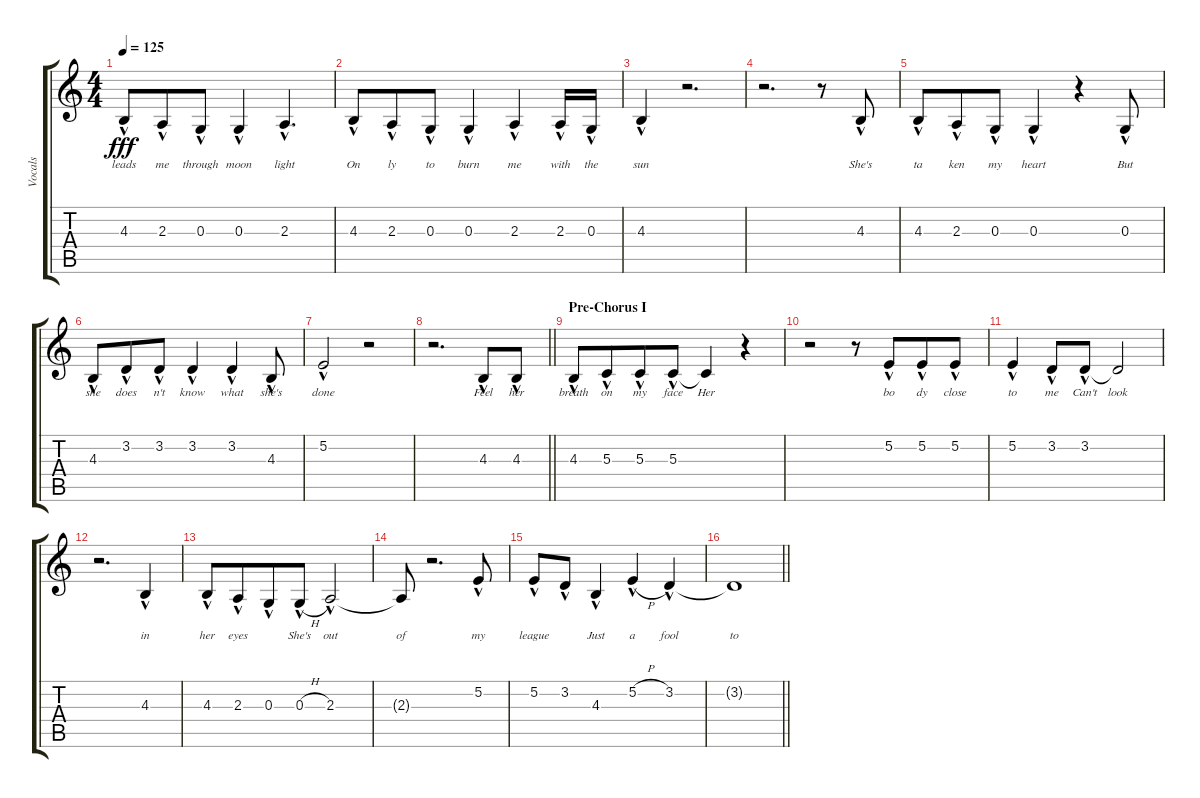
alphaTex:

\track ("Vocals" "Vocals") {instrument lead2sawtooth}
\staff {score tabs}
\tuning (E4 B3 G3 D3 A2 E2) {hide}
\ts (4 4)
\tempo 125
\clef g2
\ks c
4.3{hac}.8{lyrics (0 "leads") lyrics (1 "") lyrics (2 "") lyrics (3 "") lyrics (4 "") dy fff} 2.3{hac}.8{lyrics (0 "me") lyrics (1 "") lyrics (2 "") lyrics (3 "") lyrics (4 "") beam merge} 0.3{hac}.8{lyrics (0 "through") lyrics (1 "") lyrics (2 "") lyrics (3 "") lyrics (4 "")} 0.3{hac}.4{lyrics (0 "moon") lyrics (1 "") lyrics (2 "") lyrics (3 "") lyrics (4 "")} 2.3{hac}.4{d lyrics (0 "light") lyrics (1 "") lyrics (2 "") lyrics (3 "") lyrics (4 "")} |
4.3{hac}.8{lyrics (0 "On") lyrics (1 "") lyrics (2 "") lyrics (3 "") lyrics (4 "")} 2.3{hac}.8{lyrics (0 "ly") lyrics (1 "") lyrics (2 "") lyrics (3 "") lyrics (4 "") beam merge} 0.3{hac}.8{lyrics (0 "to") lyrics (1 "") lyrics (2 "") lyrics (3 "") lyrics (4 "")} 0.3{hac}.4{lyrics (0 "burn") lyrics (1 "") lyrics (2 "") lyrics (3 "") lyrics (4 "")} 2.3{hac}.4{lyrics (0 "me") lyrics (1 "") lyrics (2 "") lyrics (3 "") lyrics (4 "")} 2.3{hac}.16{lyrics (0 "with") lyrics (1 "") lyrics (2 "") lyrics (3 "") lyrics (4 "")} 0.3{hac}.16{lyrics (0 "the") lyrics (1 "") lyrics (2 "") lyrics (3 "") lyrics (4 "")} |
4.3{hac}.4{lyrics (0 "sun") lyrics (1 "") lyrics (2 "") lyrics (3 "") lyrics (4 "")} r.2{d} |
r.2{d} r.8 4.3{hac}.8{lyrics (0 "She's") lyrics (1 "") lyrics (2 "") lyrics (3 "") lyrics (4 "")} |
4.3{hac}.8{lyrics (0 "ta") lyrics (1 "") lyrics (2 "") lyrics (3 "") lyrics (4 "")} 2.3{hac}.8{lyrics (0 "ken") lyrics (1 "") lyrics (2 "") lyrics (3 "") lyrics (4 "") beam merge} 0.3{hac}.8{lyrics (0 "my") lyrics (1 "") lyrics (2 "") lyrics (3 "") lyrics (4 "")} 0.3{hac}.4{lyrics (0 "heart") lyrics (1 "") lyrics (2 "") lyrics (3 "") lyrics (4 "")} r.4 0.3{hac}.8{lyrics (0 "But") lyrics (1 "") lyrics (2 "") lyrics (3 "") lyrics (4 "")} |
4.3{hac}.8{lyrics (0 "she") lyrics (1 "") lyrics (2 "") lyrics (3 "") lyrics (4 "")} 3.2{hac}.8{lyrics (0 "does") lyrics (1 "") lyrics (2 "") lyrics (3 "") lyrics (4 "") beam merge} 3.2{hac}.8{lyrics (0 "n't") lyrics (1 "") lyrics (2 "") lyrics (3 "") lyrics (4 "")} 3.2{hac}.4{lyrics (0 "know") lyrics (1 "") lyrics (2 "") lyrics (3 "") lyrics (4 "")} 3.2{hac}.4{lyrics (0 "what") lyrics (1 "") lyrics (2 "") lyrics (3 "") lyrics (4 "")} 4.3{hac}.8{lyrics (0 "she's") lyrics (1 "") lyrics (2 "") lyrics (3 "") lyrics (4 "")} |
5.2{hac}.2{lyrics (0 "done") lyrics (1 "") lyrics (2 "") lyrics (3 "") lyrics (4 "")} r.2 |
\barLineRight lightlight
r.2{d} 4.3{hac}.8{lyrics (0 "Feel") lyrics (1 "") lyrics (2 "") lyrics (3 "") lyrics (4 "") beam merge} 4.3{hac}.8{lyrics (0 "her") lyrics (1 "") lyrics (2 "") lyrics (3 "") lyrics (4 "")} |
\section ("" "Pre-Chorus I")
4.3{hac}.8{lyrics (0 "breath") lyrics (1 "") lyrics (2 "") lyrics (3 "") lyrics (4 "")} 5.3{hac}.8{lyrics (0 "on") lyrics (1 "") lyrics (2 "") lyrics (3 "") lyrics (4 "") beam merge} 5.3{hac}.8{lyrics (0 "my") lyrics (1 "") lyrics (2 "") lyrics (3 "") lyrics (4 "")} 5.3{hac}.8{lyrics (0 "face") lyrics (1 "") lyrics (2 "") lyrics (3 "") lyrics (4 "")} 5.3{t}.4{lyrics (0 "Her") lyrics (1 "") lyrics (2 "") lyrics (3 "") lyrics (4 "")} r.4 |
r.2 r.8 5.2{hac}.8{lyrics (0 "bo") lyrics (1 "") lyrics (2 "") lyrics (3 "") lyrics (4 "") beam merge} 5.2{hac}.8{lyrics (0 "dy") lyrics (1 "") lyrics (2 "") lyrics (3 "") lyrics (4 "")} 5.2{hac}.8{lyrics (0 "close") lyrics (1 "") lyrics (2 "") lyrics (3 "") lyrics (4 "")} |
5.2{hac}.4{lyrics (0 "to") lyrics (1 "") lyrics (2 "") lyrics (3 "") lyrics (4 "")} 3.2{hac}.8{lyrics (0 "me") lyrics (1 "") lyrics (2 "") lyrics (3 "") lyrics (4 "")} 3.2{hac}.8{lyrics (0 "Can't") lyrics (1 "") lyrics (2 "") lyrics (3 "") lyrics (4 "")} 3.2{t}.2{lyrics (0 "look") lyrics (1 "") lyrics (2 "") lyrics (3 "") lyrics (4 "")} |
r.2{d} 4.3{hac}.4{lyrics (0 "in") lyrics (1 "") lyrics (2 "") lyrics (3 "") lyrics (4 "")} |
4.3{hac}.8{lyrics (0 "her") lyrics (1 "") lyrics (2 "") lyrics (3 "") lyrics (4 "")} 2.3{hac}.8{lyrics (0 "eyes") lyrics (1 "") lyrics (2 "") lyrics (3 "") lyrics (4 "") beam merge} 0.3{hac}.8{lyrics (0 "") lyrics (1 "") lyrics (2 "") lyrics (3 "") lyrics (4 "")} 0.3{h hac}.8{lyrics (0 "She's") lyrics (1 "") lyrics (2 "") lyrics (3 "") lyrics (4 "")} 2.3{hac}.2{lyrics (0 "out") lyrics (1 "") lyrics (2 "") lyrics (3 "") lyrics (4 "")} |
2.3{t}.8{lyrics (0 "of") lyrics (1 "") lyrics (2 "") lyrics (3 "") lyrics (4 "")} r.2{d} 5.2{hac}.8{lyrics (0 "my") lyrics (1 "") lyrics (2 "") lyrics (3 "") lyrics (4 "")} |
5.2{hac}.8{lyrics (0 "league") lyrics (1 "") lyrics (2 "") lyrics (3 "") lyrics (4 "")} 3.2{hac}.8{lyrics (0 "") lyrics (1 "") lyrics (2 "") lyrics (3 "") lyrics (4 "")} 4.3{hac}.4{lyrics (0 "Just") lyrics (1 "") lyrics (2 "") lyrics (3 "") lyrics (4 "")} 5.2{h hac}.4{lyrics (0 "a") lyrics (1 "") lyrics (2 "") lyrics (3 "") lyrics (4 "")} 3.2{hac}.4{lyrics (0 "fool") lyrics (1 "") lyrics (2 "") lyrics (3 "") lyrics (4 "")} |
\barLineRight lightlight
3.2{t}.1{lyrics (0 "to") lyrics (1 "") lyrics (2 "") lyrics (3 "") lyrics (4 "")}
